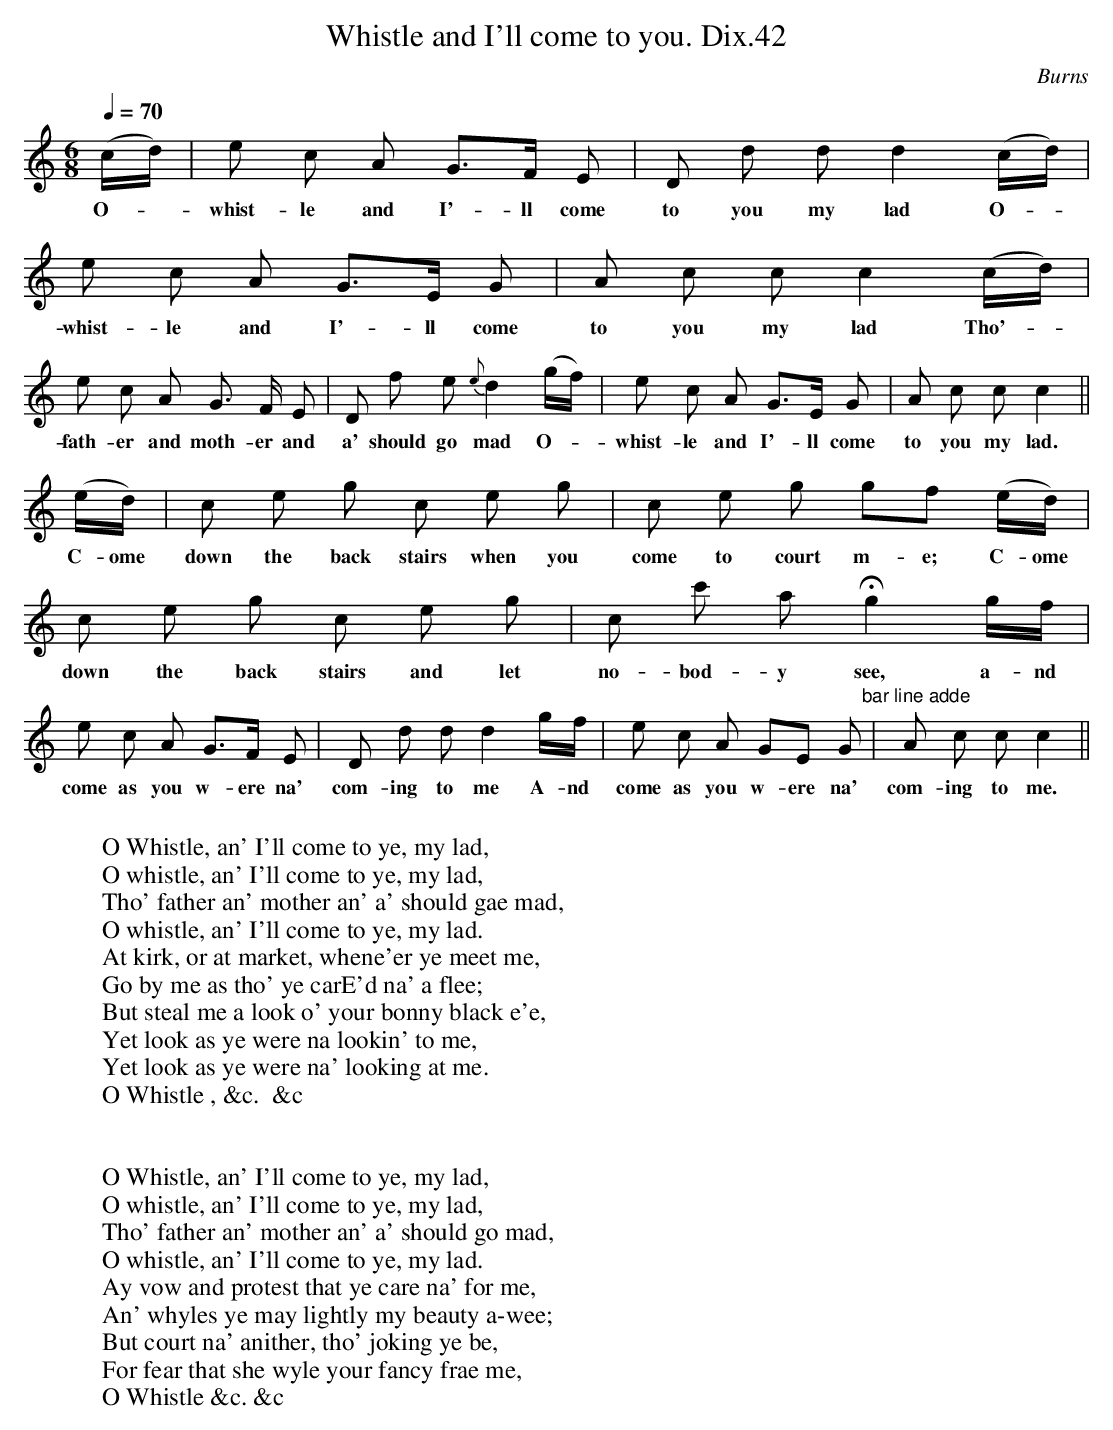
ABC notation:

X:1
T:Whistle and I'll come to you. Dix.42
M:6/8
L:1/8
Q:1/4=70
C:Burns
K:C
(c/d/)|e c A G>F E|D d d d2 (c/d/)|e c A G>E G|A c c c2 (c/d/)|
w:O-- whist-le and I'-ll come to you my lad O--whist-le and I'-ll come to you my lad Tho'--
e c A G> F E|D f e {e}d2 (g/f/)|e c A G>E G|A c c c2||
w:fath-er and moth-er and a' should go mad O-- whist-le and I'-ll come to you my lad.
(e/d/)|c e g c e g|c e g gf (e/d/)|c e g c e g|c c' a Hg2g/f/|
w:C-ome down the back stairs when you come to court m-e; C-ome down the back stairs and let no-bod-y see, a-nd
e c A G>F E|D d d d2 g/f/|e c A GE G"bar line adde"|A c c c2||
w: come as you w-ere na' com-ing to me A-nd come as you w-ere na' com-ing to me.
W:%
W:O Whistle, an' I'll come to ye, my lad,
W:O whistle, an' I'll come to ye, my lad,
W:Tho' father an' mother an' a' should gae mad,
W:O whistle, an' I'll come to ye, my lad.
W:At kirk, or at market, whene'er ye meet me,
W:Go by me as tho' ye carE'd na' a flee;
W:But steal me a look o' your bonny black e'e,
W:Yet look as ye were na lookin' to me,
W:Yet look as ye were na' looking at me.
W:O Whistle , &c.  &c
W:%
W:%
W:O Whistle, an' I'll come to ye, my lad,
W:O whistle, an' I'll come to ye, my lad,
W:Tho' father an' mother an' a' should go mad,
W:O whistle, an' I'll come to ye, my lad.
W:Ay vow and protest that ye care na' for me,
W:An' whyles ye may lightly my beauty a-wee;
W:But court na' anither, tho' joking ye be,
W:For fear that she wyle your fancy frae me,
W:O Whistle &c. &c
